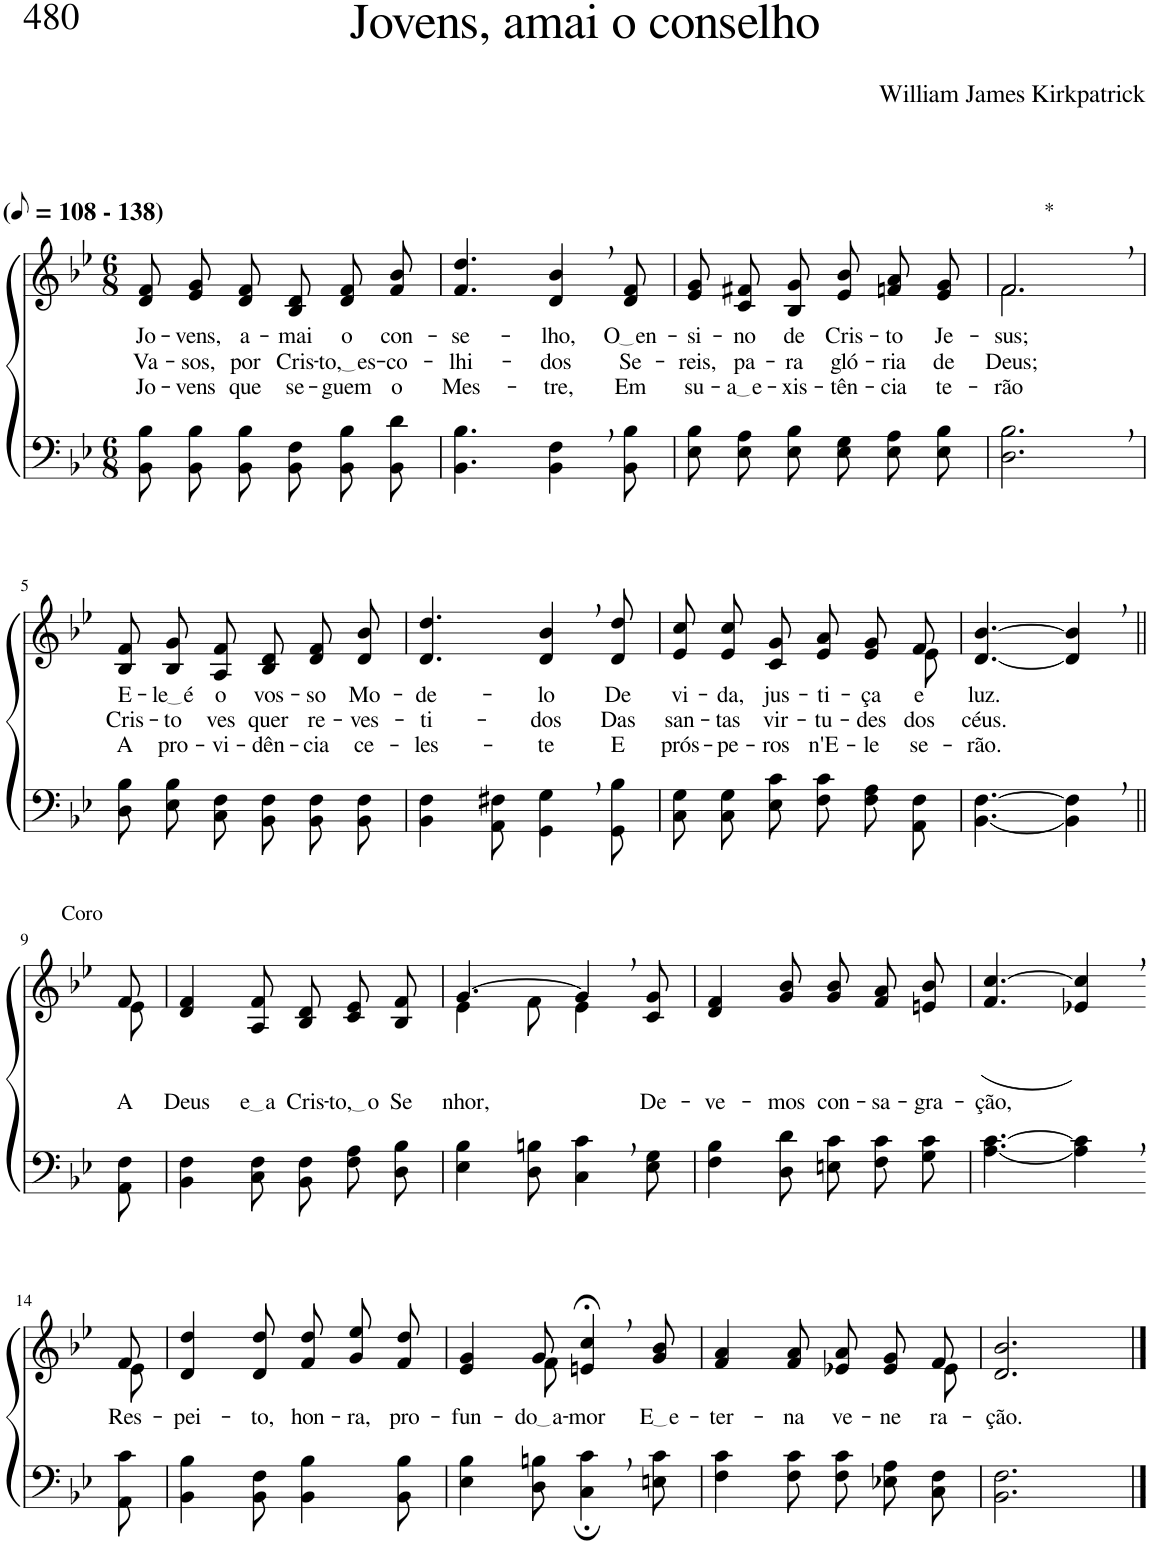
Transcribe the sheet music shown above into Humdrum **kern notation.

**kern	**kern	**text	**text	**text
*part2	*part1	*part1	*part1	*part1
*staff2	*staff1	*staff1	*staff1	*staff1
*I"Parte III e IV	*I"Parte I e II	*	*	*
*clefF4	*clefG2	*	*	*
*k[b-e-]	*k[b-e-]	*	*	*
*M6/8	*M6/8	*	*	*
*MM54	*MM54	*	*	*
=1	=1	=1	=1	=1
!	!LO:TX:a:B:t=(	!	!	!
!	!LO:TX:a:B:t=- 138)	!	!	!
!	!	!LO:LY:b	!LO:LY:b	!LO:LY:b
8BB-\ 8B-\L	8d/ 8f/L	Jo-	Va-	Jo-
!	!	!LO:LY:b	!LO:LY:b	!LO:LY:b
8BB-\ 8B-\	8e-/ 8g/	-vens,	-sos,	-vens
!	!	!LO:LY:b	!LO:LY:b	!LO:LY:b
8BB-\ 8B-\J	8d/ 8f/J	a-	por	que
!	!	!LO:LY:b	!LO:LY:b	!LO:LY:b
8BB-\ 8F\L	8B-/ 8d/L	-mai	Cris-	se-
!	!	!LO:LY:b	!LO:LY:b	!LO:LY:b
8BB-\ 8B-\	8d/ 8f/	o	to, es	-guem
!	!	!LO:LY:b	!LO:LY:b	!LO:LY:b
8BB-\ 8d\J	8f/ 8b-/J	con-	-co-	o
=2	=2	=2	=2	=2
!	!	!LO:LY:b	!LO:LY:b	!LO:LY:b
4.BB-\ 4.B-\	4.f/ 4.dd/	-se-	-lhi-	Mes-
!	!	!LO:LY:b	!LO:LY:b	!LO:LY:b
4BB-\, 4F\,	4d/, 4b-/,	-lho,	-dos	-tre,
!	!	!LO:LY:b	!LO:LY:b	!LO:LY:b
8BB-\ 8B-\	8d/ 8f/	O en	Se-	Em
=3	=3	=3	=3	=3
!	!	!LO:LY:b	!LO:LY:b	!LO:LY:b
8E-\ 8B-\L	8e-/ 8g/L	-si-	-reis,	su-
!	!	!LO:LY:b	!LO:LY:b	!LO:LY:b
8E-\ 8A\	8c/ 8f#X/	-no	pa-	a e
!	!	!LO:LY:b	!LO:LY:b	!LO:LY:b
8E-\ 8B-\J	8B-/ 8g/J	de	-ra	-xis-
!	!	!LO:LY:b	!LO:LY:b	!LO:LY:b
8E-\ 8G\L	8e-/ 8b-/L	Cris-	gló-	-tên-
!	!	!LO:LY:b	!LO:LY:b	!LO:LY:b
8E-\ 8A\	8fn/ 8a/	-to	-ria	-cia
!	!	!LO:LY:b	!LO:LY:b	!LO:LY:b
8E-\ 8B-\J	8e-/ 8g/J	Je-	de	te-
=4	=4	=4	=4	=4
!	!LO:TX:a:t=*	!	!	!
!	!	!LO:LY:b	!LO:LY:b	!LO:LY:b
*	*^	*	*	*
2.D\, 2.B-\,	2.f,\	2.f/	-sus;	Deus;	-rão
!!LO:LB:g=z
=5	=5	=5	=5	=5	=5
!	!	!	!LO:LY:b	!LO:LY:b	!LO:LY:b
*	*v	*v	*	*	*
8D\ 8B-\L	8B-/ 8f/L	E-	Cris-	A
!	!	!LO:LY:b	!LO:LY:b	!LO:LY:b
8E-\ 8B-\	8B-/ 8g/	le é	-to	pro-
!	!	!LO:LY:b	!LO:LY:b	!LO:LY:b
8C\ 8F\J	8A/ 8f/J	o	ves	-vi-
!	!	!LO:LY:b	!LO:LY:b	!LO:LY:b
8BB-\ 8F\L	8B-/ 8d/L	vos-	quer	-dên-
!	!	!LO:LY:b	!LO:LY:b	!LO:LY:b
8BB-\ 8F\	8d/ 8f/	-so	re-	-cia
!	!	!LO:LY:b	!LO:LY:b	!LO:LY:b
8BB-\ 8F\J	8d/ 8b-/J	Mo-	-ves-	ce-
=6	=6	=6	=6	=6
!	!	!LO:LY:b	!LO:LY:b	!LO:LY:b
4BB-\ 4F\	4.d/ 4.dd/	-de-	-ti-	-les-
8AA\ 8F#X\	.	.	.	.
!	!	!LO:LY:b	!LO:LY:b	!LO:LY:b
4GG\, 4G\,	4d/, 4b-/,	-lo	-dos	-te
!	!	!LO:LY:b	!LO:LY:b	!LO:LY:b
8GG\ 8B-\	8d/ 8dd/	De	Das	E
=7	=7	=7	=7	=7
!	!	!LO:LY:b	!LO:LY:b	!LO:LY:b
*	*^	*	*	*
8C\ 8G\L	8e-/ 8cc/L	8ryy	vi-	san-	prós-
!	!	!	!LO:LY:b	!LO:LY:b	!LO:LY:b
*	*v	*v	*	*	*
8C\ 8G\	8e-/ 8cc/	-da,	-tas	-pe-
!	!	!LO:LY:b	!LO:LY:b	!LO:LY:b
8E-\ 8c\J	8c/ 8g/J	jus-	vir-	-ros
!	!	!LO:LY:b	!LO:LY:b	!LO:LY:b
8F\ 8c\L	8e-/ 8a/L	-ti-	-tu-	n'E-
!	!	!LO:LY:b	!LO:LY:b	!LO:LY:b
8F\ 8A\	8e-/ 8g/	-ça	-des	-le
*	*^	*	*	*
!	!	!	!LO:LY:b	!LO:LY:b	!LO:LY:b
8AA\ 8F\J	8f/J	8e-\	e	dos	se-
=8	=8	=8	=8	=8	=8
!	!	!	!LO:LY:b	!LO:LY:b	!LO:LY:b
*	*v	*v	*	*	*
[4.BB-\ [4.F\	[4.d/ [4.b-/	luz.	céus.	-rão.
4BB-\], 4F\],	4d/], 4b-/],	.	.	.
!!LO:LB:g=z
=9||	=9||	=9||	=9||	=9||
*	*^	*	*	*
!	!LO:TX:a:t=Coro	!	!	!	!
!	!	!	!LO:LY:b	!	!
8AA\ 8F\	8f/	8e-\	A	.	.
=10	=10	=10	=10	=10	=10
!	!	!	!LO:LY:b	!	!
*	*v	*v	*	*	*
4BB-\ 4F\	4d/ 4f/	Deus	.	.
!	!	!LO:LY:b	!	!
8C\ 8F\	8A/ 8f/	e a	.	.
!	!	!LO:LY:b	!	!
8BB-\ 8F\L	8B-/ 8d/L	Cris-	.	.
!	!	!LO:LY:b	!	!
8F\ 8A\	8c/ 8e-/	to, o	.	.
!	!	!LO:LY:b	!	!
8D\ 8B-\J	8B-/ 8f/J	Se-	.	.
=11	=11	=11	=11	=11
*	*^	*	*	*
!	!	!	!LO:LY:b	!	!
4E-\ 4B-\	[4.g/	4e-\	-nhor,	.	.
8D\ 8Bn\	.	8f\	.	.	.
4C\, 4c\,	4g,/]	4e-\	.	.	.
!	!	!	!LO:LY:b	!	!
8E-\ 8G\	8c/ 8g/	8ryy	De-	.	.
=12	=12	=12	=12	=12	=12
!	!	!	!LO:LY:b	!	!
*	*v	*v	*	*	*
4F\ 4B-\	4d/ 4f/	-ve-	.	.
!	!	!LO:LY:b	!	!
8D\ 8d\	8g/ 8b-/	-mos	.	.
!	!	!LO:LY:b	!	!
8En\ 8c\L	8g/ 8b-/L	con-	.	.
!	!	!LO:LY:b	!	!
8F\ 8c\	8f/ 8a/	-sa-	.	.
!	!	!LO:LY:b	!	!
8G\ 8c\J	8en/ 8b-/J	-gra-	.	.
=13	=13	=13	=13	=13
!	!	!LO:LY:b	!	!
[4.A\ [4.c\	(4.f/ [4.cc/	-ção,	.	.
4A\], 4c\],	4e-X/, 4cc/],)	.	.	.
!!LO:LB:g=z
=14-	=14-	=14-	=14-	=14-
*	*^	*	*	*
!	!	!	!LO:LY:b	!	!
8AA\ 8c\	8f/	8e-\	Res-	.	.
=15	=15	=15	=15	=15	=15
!	!	!	!LO:LY:b	!	!
*	*v	*v	*	*	*
4BB-\ 4B-\	4d/ 4dd/	-pei-	.	.
!	!	!LO:LY:b	!	!
8BB-\ 8F\	8d/ 8dd/	-to,	.	.
!	!	!LO:LY:b	!	!
4BB-\ 4B-\	8f/ 8dd/L	hon-	.	.
!	!	!LO:LY:b	!	!
.	8g/ 8ee-/	-ra,	.	.
!	!	!LO:LY:b	!	!
8BB-\ 8B-\	8f/ 8dd/J	pro-	.	.
=16	=16	=16	=16	=16
!	!	!LO:LY:b	!	!
*	*^	*	*	*
4E-\ 4B-\	4e-/ 4g/	4ryy	-fun-	.	.
!	!	!	!LO:LY:b	!	!
8D\ 8Bn\	8g/	8f\	do a	.	.
!	!	!	!LO:LY:b	!	!
4C\;, 4c\;,	4en/;<, 4cc/;<,	4.ryy	-mor	.	.
!	!	!	!LO:LY:b	!	!
8En\ 8c\	8g/ 8b-/	.	E e	.	.
=17	=17	=17	=17	=17	=17
!	!	!	!LO:LY:b	!	!
4F\ 4c\	4f/ 4a/	8ryy	-ter-	.	.
!	!	!	!LO:LY:b	!	!
*	*v	*v	*	*	*
8F\ 8c\	8f/ 8a/	-na	.	.
!	!	!LO:LY:b	!	!
8F\ 8c\L	8e-X/ 8a/L	ve-	.	.
!	!	!LO:LY:b	!	!
8E-X\ 8A\	8e-/ 8g/	-ne-	.	.
*	*^	*	*	*
!	!	!	!LO:LY:b	!	!
8C\ 8F\J	8f/J	8e-\	-ra-	.	.
=18	=18	=18	=18	=18	=18
!	!	!	!LO:LY:b	!	!
*	*v	*v	*	*	*
2.BB-\ 2.F\	2.d/ 2.b-/	-ção.	.	.
==	==	==	==	==
*-	*-	*-	*-	*-
